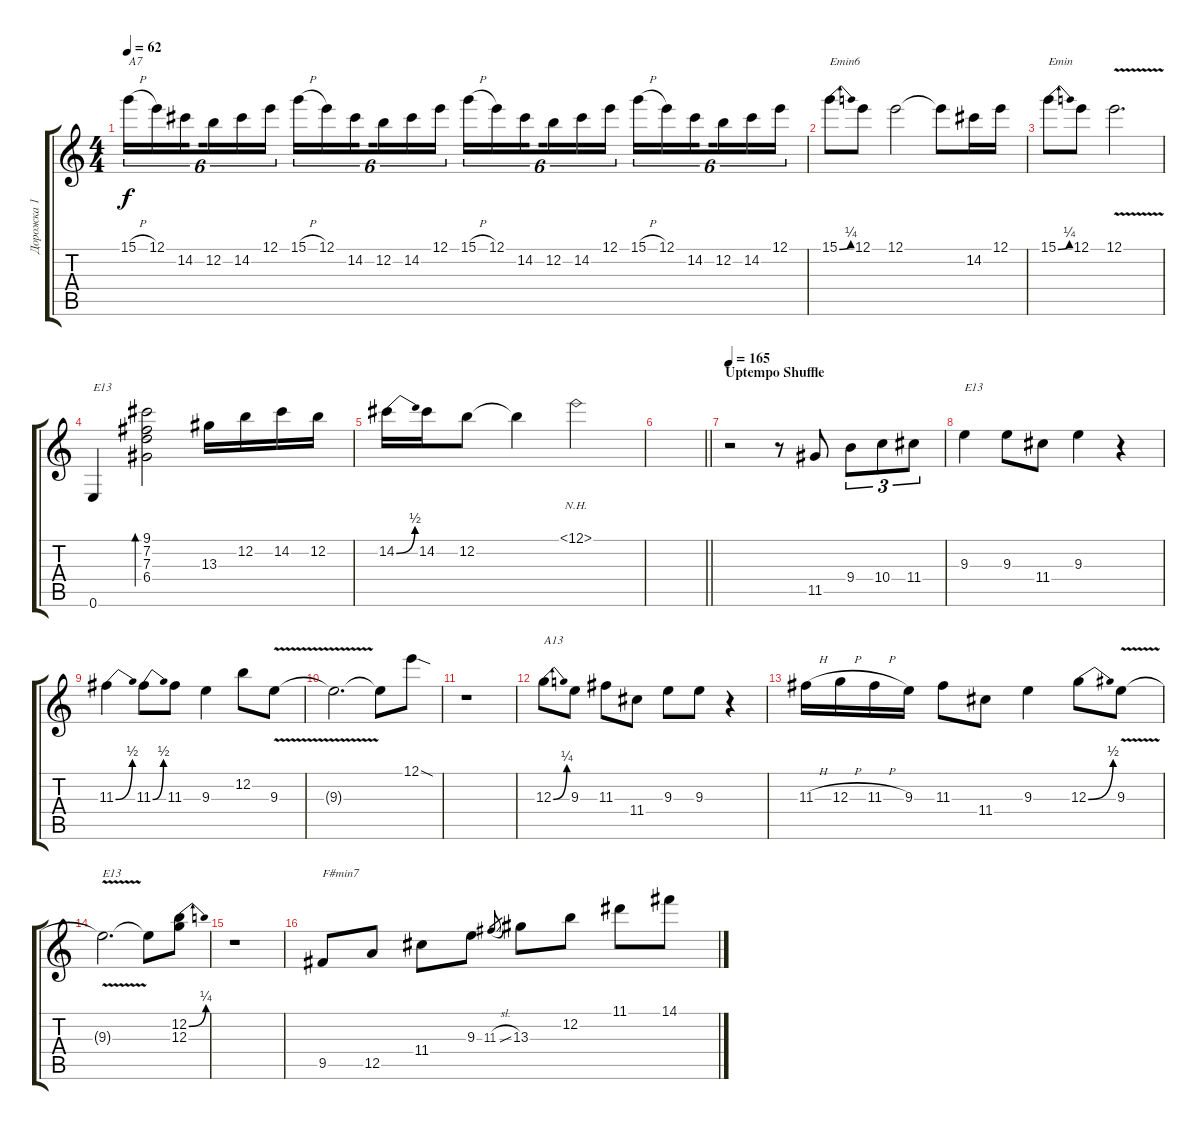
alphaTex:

\track ("Дорожка 1" "Дорожка 1") {instrument electricguitarjazz}
\staff {score tabs}
\tuning (E4 B3 G3 D3 A2 E2) {hide}
\ts (4 4)
\tempo 62
\clef g2
\ks c
15.1{h}.16{tu (6 4) txt "A7" dy f} 12.1.16{tu (6 4)} 14.2.16{tu (6 4) beam splitsecondary} 12.2.16{tu (6 4)} 14.2.16{tu (6 4)} 12.1.16{tu (6 4)} 15.1{h}.16{tu (6 4)} 12.1.16{tu (6 4)} 14.2.16{tu (6 4) beam splitsecondary} 12.2.16{tu (6 4)} 14.2.16{tu (6 4)} 12.1.16{tu (6 4)} 15.1{h}.16{tu (6 4)} 12.1.16{tu (6 4)} 14.2.16{tu (6 4) beam splitsecondary} 12.2.16{tu (6 4)} 14.2.16{tu (6 4)} 12.1.16{tu (6 4)} 15.1{h}.16{tu (6 4)} 12.1.16{tu (6 4)} 14.2.16{tu (6 4) beam splitsecondary} 12.2.16{tu (6 4)} 14.2.16{tu (6 4)} 12.1.16{tu (6 4)} |
15.1{be (bend 0 0 60 1)}.8{txt "Emin6"} 12.1.8 12.1.2 12.1{t}.8 14.2.16 12.1.16 |
15.1{be (bend 0 0 60 1)}.8{txt "Emin"} 12.1.8 12.1{v}.2{d} |
0.6.4{txt "E13"} (9.1 7.2 7.3 6.4).2{bd 60} 13.3.16 12.2.16 14.2.16 12.2.16 |
14.2{be (bend 0 0 60 2)}.16 14.2.16 12.2.8 12.2{t}.4 12.1{nh}.2 |
\barLineRight lightlight
|
\section ("" "Uptempo Shuffle ")
\tempo 165
r.2 r.8 11.5.8 9.4.8{tu (3 2)} 10.4.8{tu (3 2)} 11.4.8{tu (3 2)} |
9.3.4{txt "E13"} 9.3.8 11.4.8 9.3.4 r.4 |
11.3{be (bend 0 0 60 2)}.4 11.3{be (bend 0 0 60 2)}.8 11.3.8 9.3.4 12.2.8 9.3{v}.8 |
9.3{t}.2{d} 9.3{t}.8 12.1{sod}.8 |
r.1 |
12.3{be (bend 0 0 60 1)}.8{txt "A13"} 9.3.8 11.3.8 11.4.8 9.3.8 9.3.8 r.4 |
11.3{h}.16 12.3{h}.16 11.3{h}.16 9.3.16 11.3.8 11.4.8 9.3.4 12.3{be (bend 0 0 60 2)}.8 9.3{v}.8 |
9.3{t}.2{d txt "E13"} 9.3{t}.8 (12.2{be (bend 0 0 60 1)} 12.3).8 |
r.1 |
9.5.8{txt "F#min7"} 12.5.8 11.4.8 9.3.8 11.3{sl}.8{gr} 13.3.8 12.2.8 11.1.8 14.1.8
